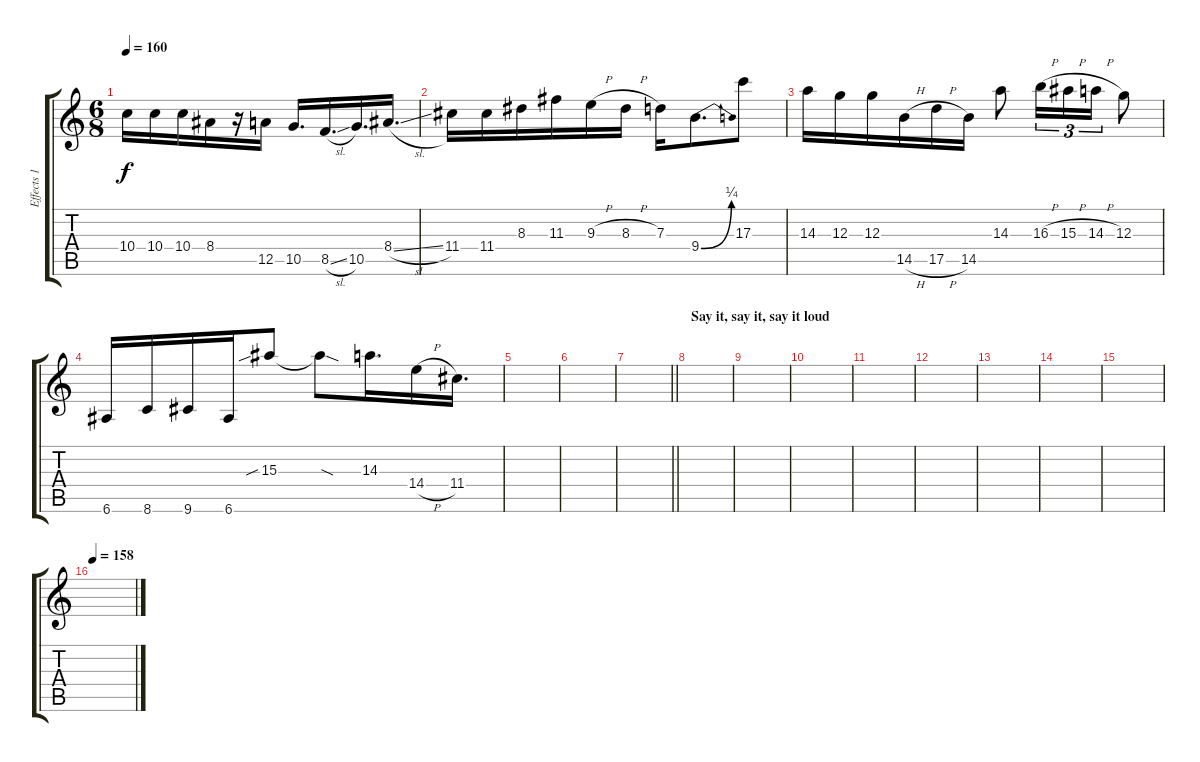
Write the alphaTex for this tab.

\track ("Effects 1" "Effects 1") {instrument overdrivenguitar}
\staff {score tabs}
\tuning (E4 B3 G3 D3 A2 E2) {hide}
\ts (6 8)
\tempo 160
\clef g2
\ks c
10.4.16{dy f} 10.4.16 10.4.16 8.4.16 r.16 12.5.16 10.5.16{d} 8.5{sl}.16{d} 10.5.16{d} 8.4{sl}.16{d} |
11.4.16 11.4.16 8.3.16 11.3.16 9.3{h}.16 8.3{h}.16 7.3.16 9.4{be (bend 0 0 60 1)}.8{d} 17.3.8 |
14.3.16 12.3.16 12.3.16 14.5{h}.16 17.5{h}.16 14.5.16 14.3.8 16.3{h}.16{tu (3 2)} 15.3{h}.16{tu (3 2)} 14.3{h}.16{tu (3 2)} 12.3.8 |
6.6.16 8.6.16 9.6.16 6.6.16 15.3{sib}.8 15.3{sod t}.8 14.3.16{d} 14.4{h}.16 11.4.16{d} |
|
|
\barLineRight lightlight
|
\section ("" "Say it, say it, say it loud")
|
|
|
|
|
|
|
|
\tempo 158
